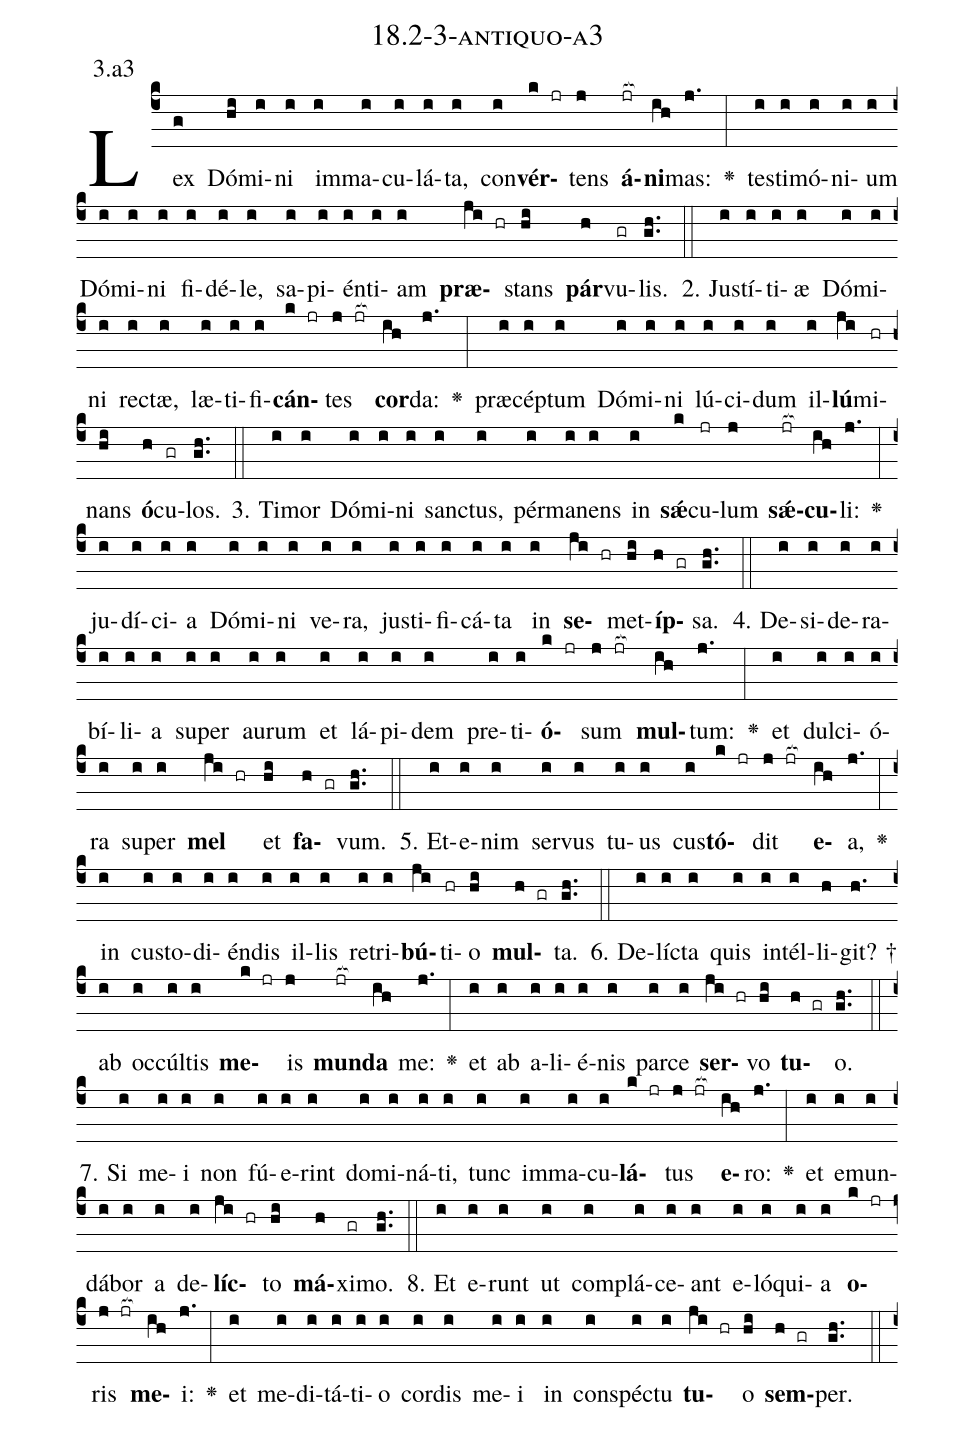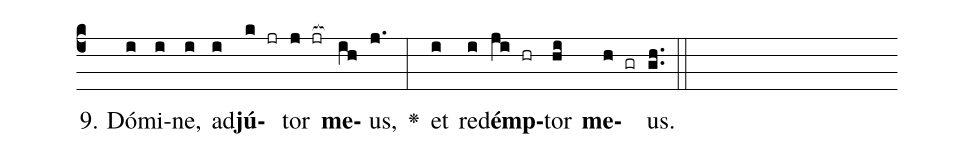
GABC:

name: 18.2-3-antiquo-a3;
annotation: 3.a3;
%%
(c4)Lex(g) Dó(hi)mi(i)ni(i) im(i)ma(i)cu(i)lá(i)ta,(i) con(i)<b>vér</b>(k jr)tens(j) <b>á</b>(jr[ocb:1{])<b>ni</b>(ih[ocb:0}])mas:(j.) <v>\greheightstar</v>(:) tes(i)ti(i)mó(i)ni(i)um(i) Dó(i)mi(i)ni(i) fi(i)dé(i)le,(i) sa(i)pi(i)én(i)ti(i)am(i) <b>præ</b>(ji hr)stans(hi) <b>pár</b>(h)vu(gr)lis.(gh..) (::)
2. Jus(i)tí(i)ti(i)æ(i) Dó(i)mi(i)ni(i) rec(i)tæ,(i) læ(i)ti(i)fi(i)<b>cán</b>(k jr)tes(j jr[ocb:1{]) <b>cor</b>(ih[ocb:0}])da:(j.) <v>\greheightstar</v>(:) præ(i)cép(i)tum(i) Dó(i)mi(i)ni(i) lú(i)ci(i)dum(i) il(i)<b>lú</b>(ji)mi(hr)nans(hi) <b>ó</b>(h)cu(gr)los.(gh..) (::)
3. Ti(i)mor(i) Dó(i)mi(i)ni(i) sanc(i)tus,(i) pér(i)ma(i)nens(i) in(i) <b>sǽ</b>(k)cu(jr)lum(j) <b>sǽ</b>(jr[ocb:1{])<b>cu</b>(ih[ocb:0}])li:(j.) <v>\greheightstar</v>(:) ju(i)dí(i)ci(i)a(i) Dó(i)mi(i)ni(i) ve(i)ra,(i) jus(i)ti(i)fi(i)cá(i)ta(i) in(i) <b>se</b>(ji hr)met(hi)<b>íp</b>(h gr)sa.(gh..) (::)
4. De(i)si(i)de(i)ra(i)bí(i)li(i)a(i) su(i)per(i) au(i)rum(i) et(i) lá(i)pi(i)dem(i) pre(i)ti(i)<b>ó</b>(k jr)sum(j jr[ocb:1{]) <b>mul</b>(ih[ocb:0}])tum:(j.) <v>\greheightstar</v>(:) et(i) dul(i)ci(i)ó(i)ra(i) su(i)per(i) <b>mel</b>(ji hr) et(hi) <b>fa</b>(h gr)vum.(gh..) (::)
5. Et(i)e(i)nim(i) ser(i)vus(i) tu(i)us(i) cus(i)<b>tó</b>(k jr)dit(j jr[ocb:1{]) <b>e</b>(ih[ocb:0}])a,(j.) <v>\greheightstar</v>(:) in(i) cus(i)to(i)di(i)én(i)dis(i) il(i)lis(i) re(i)tri(i)<b>bú</b>(ji)ti(hr)o(hi) <b>mul</b>(h gr)ta.(gh..) (::)
6. De(i)líc(i)ta(i) quis(i) in(i)tél(i)li(h)git? †(h.) ab(i) oc(i)cúl(i)tis(i) <b>me</b>(k jr)is(j) <b>mun</b>(jr[ocb:1{])<b>da</b>(ih[ocb:0}]) me:(j.) <v>\greheightstar</v>(:) et(i) ab(i) a(i)li(i)é(i)nis(i) par(i)ce(i) <b>ser</b>(ji hr)vo(hi) <b>tu</b>(h gr)o.(gh..) (::)
7. Si(i) me(i)i(i) non(i) fú(i)e(i)rint(i) do(i)mi(i)ná(i)ti,(i) tunc(i) im(i)ma(i)cu(i)<b>lá</b>(k jr)tus(j jr[ocb:1{]) <b>e</b>(ih[ocb:0}])ro:(j.) <v>\greheightstar</v>(:) et(i) e(i)mun(i)dá(i)bor(i) a(i) de(i)<b>líc</b>(ji hr)to(hi) <b>má</b>(h)xi(gr)mo.(gh..) (::)
8. Et(i) e(i)runt(i) ut(i) com(i)plá(i)ce(i)ant(i) e(i)ló(i)qui(i)a(i) <b>o</b>(k jr)ris(j jr[ocb:1{]) <b>me</b>(ih[ocb:0}])i:(j.) <v>\greheightstar</v>(:) et(i) me(i)di(i)tá(i)ti(i)o(i) cor(i)dis(i) me(i)i(i) in(i) con(i)spéc(i)tu(i) <b>tu</b>(ji hr)o(hi) <b>sem</b>(h gr)per.(gh..) (::)
9. Dó(i)mi(i)ne,(i) ad(i)<b>jú</b>(k jr)tor(j jr[ocb:1{]) <b>me</b>(ih[ocb:0}])us,(j.) <v>\greheightstar</v>(:) et(i) red(i)<b>émp</b>(ji hr)tor(hi) <b>me</b>(h gr)us.(gh..) (::)
